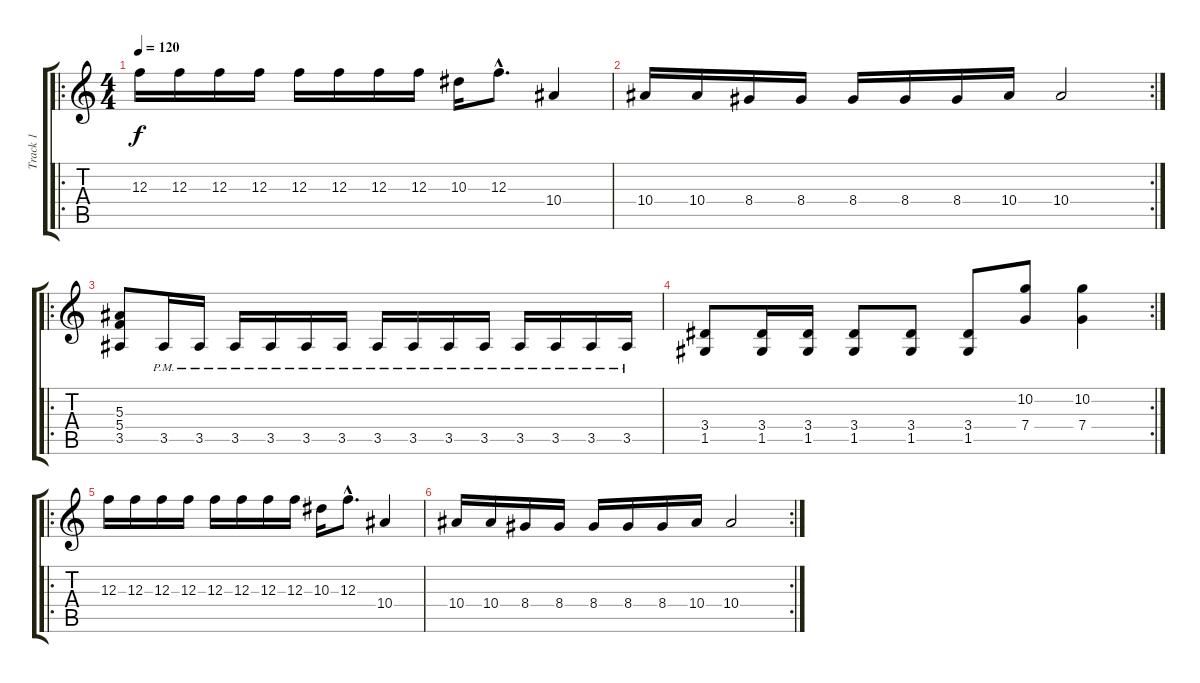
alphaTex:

\track ("Track 1" "Track 1") {instrument distortionguitar}
\staff {score tabs}
\tuning (D4 A3 F3 C3 G2 D2) {hide}
\ro
\ts (4 4)
\tempo 120
\clef g2
\ks c
12.3.16{dy f instrument distortionguitar} 12.3.16 12.3.16 12.3.16 12.3.16 12.3.16 12.3.16 12.3.16 10.3.16 12.3{hac}.8{d} 10.4.4 |
\rc 2
10.4.16 10.4.16 8.4.16 8.4.16 8.4.16 8.4.16 8.4.16 10.4.16 10.4.2 |
\ro
(5.3 5.4 3.5).8 3.5{pm}.16 3.5{pm}.16 3.5{pm}.16 3.5{pm}.16 3.5{pm}.16 3.5{pm}.16 3.5{pm}.16 3.5{pm}.16 3.5{pm}.16 3.5{pm}.16 3.5{pm}.16 3.5{pm}.16 3.5{pm}.16 3.5{pm}.16 |
\rc 2
(3.4 1.5).8 (3.4 1.5).16 (3.4 1.5).16 (3.4 1.5).8 (3.4 1.5).8 (3.4 1.5).8 (10.2 7.4).8 (10.2 7.4).4 |
\ro
12.3.16 12.3.16 12.3.16 12.3.16 12.3.16 12.3.16 12.3.16 12.3.16 10.3.16 12.3{hac}.8{d} 10.4.4 |
\rc 2
10.4.16 10.4.16 8.4.16 8.4.16 8.4.16 8.4.16 8.4.16 10.4.16 10.4.2
